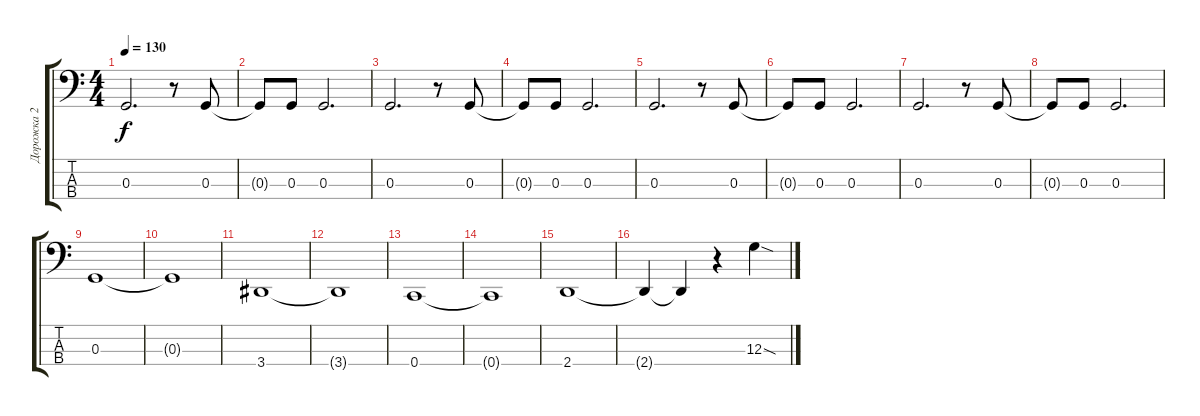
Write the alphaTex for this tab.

\track ("Дорожка 2" "Дорожка 2") {instrument electricbassfinger}
\staff {score tabs}
\tuning (F2 C2 G1 C1) {hide}
\ts (4 4)
\tempo 130
\clef f4
\ks c
0.3.2{d dy f} r.8 0.3.8 |
0.3{t}.8 0.3.8 0.3.2{d} |
0.3.2{d} r.8 0.3.8 |
0.3{t}.8 0.3.8 0.3.2{d} |
0.3.2{d} r.8 0.3.8 |
0.3{t}.8 0.3.8 0.3.2{d} |
0.3.2{d} r.8 0.3.8 |
0.3{t}.8 0.3.8 0.3.2{d} |
0.3.1 |
0.3{t}.1 |
3.4.1 |
3.4{t}.1 |
0.4.1 |
0.4{t}.1 |
2.4.1 |
2.4{t}.4 2.4{t}.4 r.4 12.3{sod}.4
